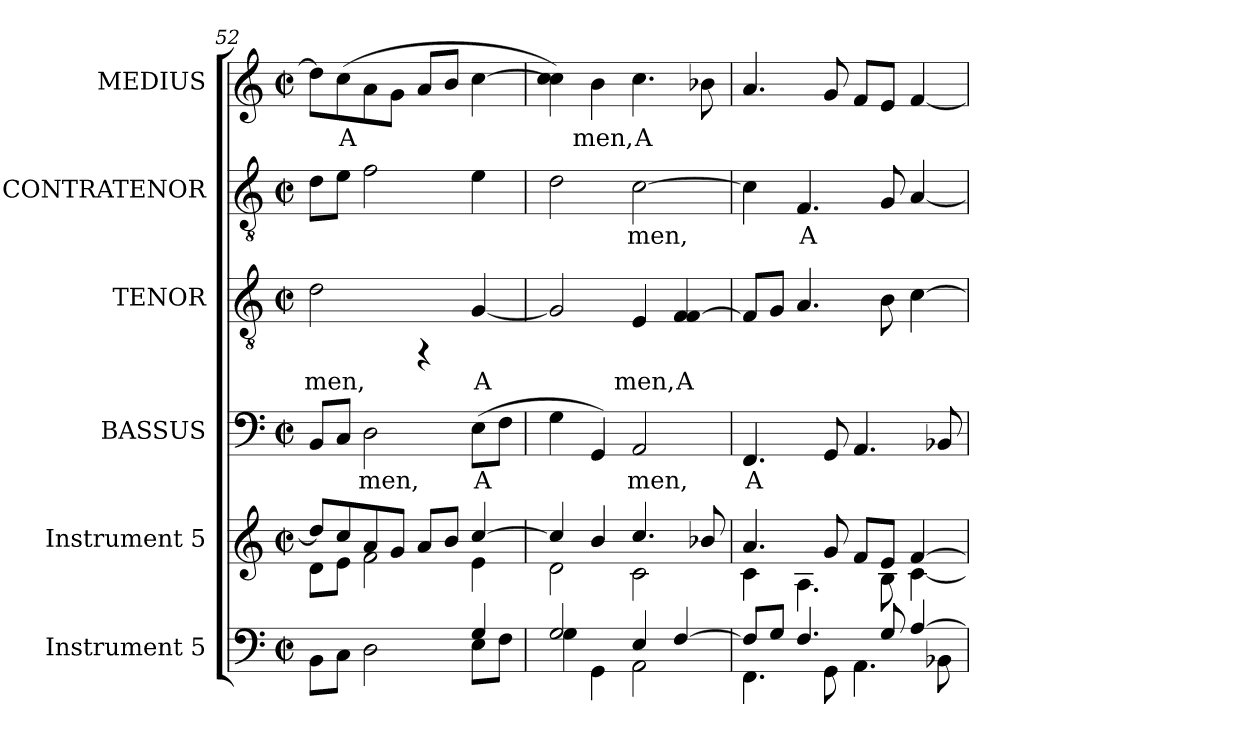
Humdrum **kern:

**kern	**kern	**kern	**text	**kern	**text	**kern	**text	**kern	**text
*part6	*part5	*part4	*part4	*part3	*part3	*part2	*part2	*part1	*part1
*staff6	*staff5	*staff4	*staff4	*staff3	*staff3	*staff2	*staff2	*staff1	*staff1
*I"Instrument 5	*I"Instrument 5	*I"BASSUS	*	*I"TENOR	*	*I"CONTRATENOR	*	*I"MEDIUS	*
*clefF4	*clefG2	*clefF4	*	*clefGv2	*	*clefGv2	*	*clefG2	*
*k[]	*k[]	*k[]	*	*k[]	*	*k[]	*	*k[]	*
*C:	*C:	*C:	*	*C:	*	*C:	*	*C:	*
*M2/2	*M2/2	*M2/2	*	*M2/2	*	*M2/2	*	*M2/2	*
*met(c|)	*met(c|)	*met(c|)	*	*met(c|)	*	*met(c|)	*	*met(c|)	*
=52	=52	=52	=52	=52	=52	=52	=52	=52	=52
*^	*^	*	*	*	*	*	*	*	*
!	!	!	!	!	!LO:LY:b	!	!LO:LY:b	!	!LO:LY:b:cj	!	!LO:LY:b
2.ryy	8BB\L	8dd/L]	8d\L	8BB/L	--	2d\	-men,	8d\L	--	8dd\L]	.
!	!	!	!	!	!LO:LY:b	!	!	!	!LO:LY:b:cj	!	!LO:LY:b
.	8C\J	8cc/	8e\J	8C/J	--	.	.	8e\J	--	(>8cc\	A-
!	!	!	!	!	!LO:LY:b	!	!	!	!LO:LY:b:cj	!	!LO:LY:b
.	2D\	8a/	2f\	2D\	-men,	.	.	2f\	--	8a\	--
!	!	!	!	!	!	!	!	!	!	!	!LO:LY:b
.	.	8g/J	.	.	.	.	.	.	.	8g\J	--
!	!	!	!	!	!	!	!	!	!	!	!LO:LY:b
.	.	8a/L	.	.	.	4rFF	.	.	.	8a/L	--
!	!	!	!	!	!	!	!	!	!	!	!LO:LY:b
.	.	8b/J	.	.	.	.	.	.	.	8b/J	--
!	!	!	!	!	!LO:LY:b	!	!LO:LY:b	!	!LO:LY:b:cj	!	!LO:LY:b
4G/	8E\L	[>4cc/	4e\	(>8E\L	A-	[<4G/	A-	4e\	--	[>4cc\	--
!	!	!	!	!	!LO:LY:b	!	!	!	!	!	!
.	8F\J	.	.	8F\J	--	.	.	.	.	.	.
=53	=53	=53	=53	=53	=53	=53	=53	=53	=53	=53	=53
!	!	!	!	!	!LO:LY:b	!	!LO:LY:b	!	!LO:LY:b:cj	!	!LO:LY:b
2G/	4G\	4cc/]	2d\	4G\	--	2G/]	--	2d\	--	4cc\ 4cc\])	--
!	!	!	!	!	!LO:LY:b	!	!	!	!	!	!LO:LY:b
.	4GG\	4b/	.	4GG/)	--	.	.	.	.	4b\	-men,
!	!	!	!	!	!LO:LY:b	!	!LO:LY:b	!	!LO:LY:b:cj	!	!LO:LY:b
4E/	2AA\	4.cc/	2c\	2AA/	-men,	4E/	-men,	[>2c\	-men,	4.cc\	A-
!	!	!	!	!	!	!	!LO:LY:b	!	!	!	!
[>4F/	.	.	.	.	.	4F/ [<4F/	A-	.	.	.	.
!	!	!	!	!	!	!	!	!	!	!	!LO:LY:b
.	.	8b-X/	.	.	.	.	.	.	.	8b-X\	--
=54	=54	=54	=54	=54	=54	=54	=54	=54	=54	=54	=54
!	!	!	!	!	!LO:LY:b	!	!LO:LY:b	!	!LO:LY:b:cj	!	!LO:LY:b
8F/L]	4.FF\	4.a/	4c\	4.FF/	A-	8F/L]	--	4c\]	.	4.a/	--
!	!	!	!	!	!	!	!LO:LY:b	!	!	!	!
8G/J	.	.	.	.	.	8G/J	--	.	.	.	.
!	!	!	!	!	!	!	!LO:LY:b	!	!LO:LY:b:cj	!	!
4.F/	.	.	4.A\	.	.	4.A/	--	4.F/	A-	.	.
!	!	!	!	!	!LO:LY:b	!	!	!	!	!	!LO:LY:b
.	8GG\	8g/	.	8GG/	--	.	.	.	.	8g/	--
!	!	!	!	!	!LO:LY:b	!	!	!	!	!	!LO:LY:b
.	4.AA\	8f/L	.	4.AA/	--	.	.	.	.	8f/L	--
!	!	!	!	!	!	!	!LO:LY:b	!	!LO:LY:b:cj	!	!LO:LY:b
8G/	.	8e/J	8B\	.	.	8B\	--	8G/	--	8e/J	--
!	!	!	!	!	!	!	!LO:LY:b	!	!LO:LY:b:cj	!	!LO:LY:b
[>4A/	.	[>4f/	[<4c\	.	.	[>4c\	--	[<4A/	--	[<4f/	--
!	!	!	!	!	!LO:LY:b	!	!	!	!	!	!
.	8BB-X\	.	.	8BB-X/	--	.	.	.	.	.	.
*v	*v	*	*	*	*	*	*	*	*	*	*
*	*v	*v	*	*	*	*	*	*	*	*
=	=	=	=	=	=	=	=	=	=
*-	*-	*-	*-	*-	*-	*-	*-	*-	*-
